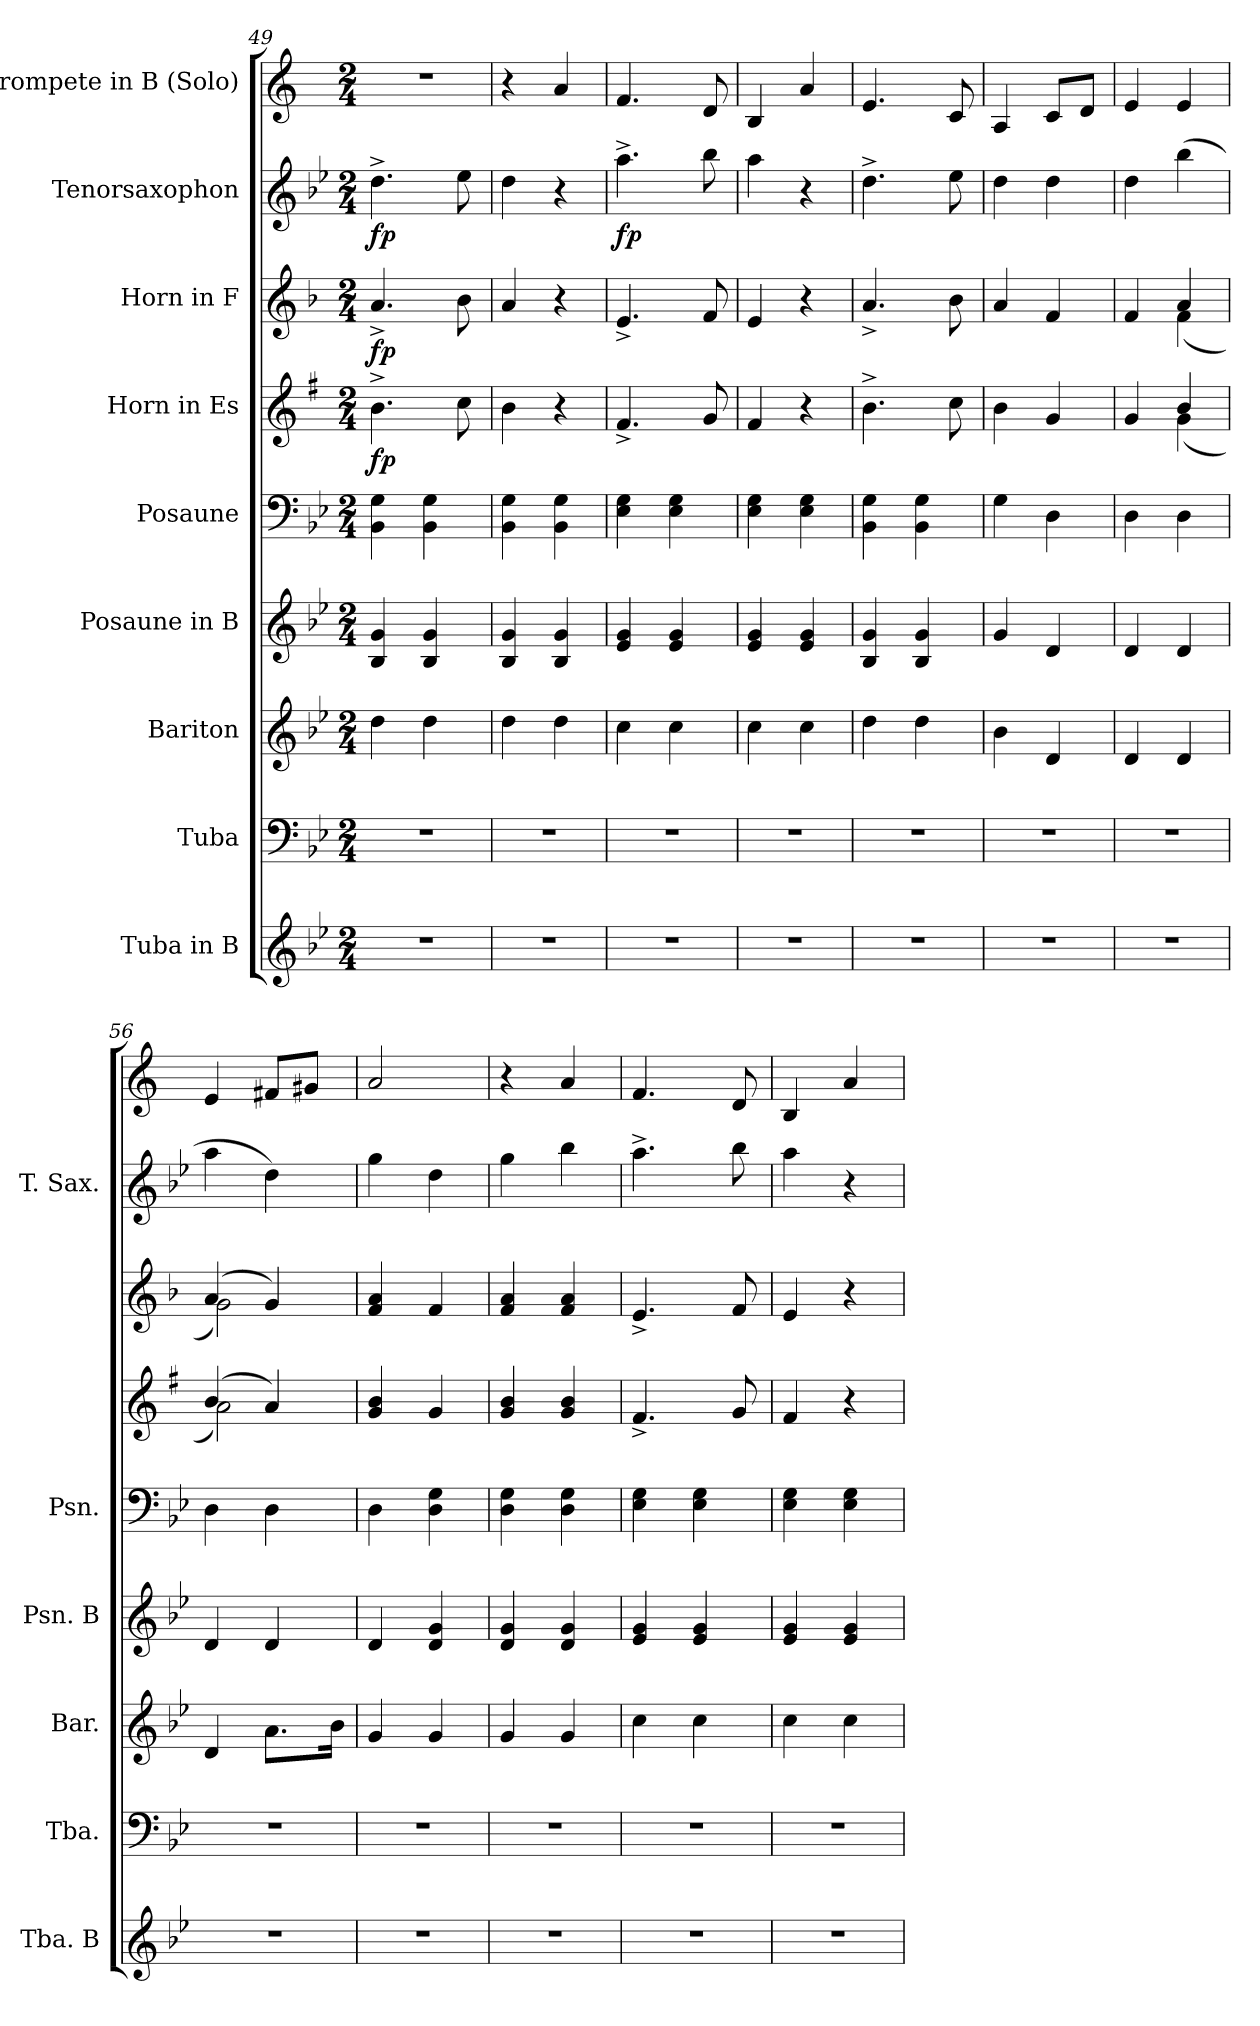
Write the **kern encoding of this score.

**kern	**kern	**kern	**kern	**kern	**kern	**dynam	**kern	**dynam	**kern	**dynam	**kern
*part9	*part8	*part7	*part6	*part5	*part4	*part4	*part3	*part3	*part2	*part2	*part1
*staff9	*staff8	*staff7	*staff6	*staff5	*staff4	*staff4	*staff3	*staff3	*staff2	*staff2	*staff1
*I"Tuba in B	*I"Tuba	*I"Bariton	*I"Posaune in B	*I"Posaune	*I"Horn in Es	*	*I"Horn in F	*	*I"Tenorsaxophon	*	*I"Trompete in B (Solo)
*I'Tba. B	*I'Tba.	*I'Bar.	*I'Psn. B	*I'Psn.	*	*	*	*	*I'T. Sax.	*	*
*clefG2	*clefF4	*clefG2	*clefG2	*clefF4	*clefG2	*	*clefG2	*	*clefG2	*	*clefG2
*ITrd8c14	*	*ITrd8c14	*ITrd8c14	*	*ITrd5c9	*	*ITrd4c7	*	*ITrd8c14	*	*ITrd1c2
*k[b-e-]	*k[b-e-]	*k[b-e-]	*k[b-e-]	*k[b-e-]	*k[b-e-]	*	*k[b-e-]	*	*k[b-e-]	*	*k[b-e-]
*M2/4	*M2/4	*M2/4	*M2/4	*M2/4	*M2/4	*	*M2/4	*	*M2/4	*	*M2/4
=49	=49	=49	=49	=49	=49	=49	=49	=49	=49	=49	=49
!	!	!	!	!	!	!LO:DY:b	!	!LO:DY:b	!	!LO:DY:b	!
2r	2r	4d\	4BB-/ 4G/	4BB-\ 4G\	4.d^\	fp	4.d^/	fp	4.d^\	fp	2r
.	.	4d\	4BB-/ 4G/	4BB-\ 4G\	.	.	.	.	.	.	.
.	.	.	.	.	8e-\	.	8e-\	.	8e-\	.	.
=50	=50	=50	=50	=50	=50	=50	=50	=50	=50	=50	=50
2r	2r	4d\	4BB-/ 4G/	4BB-\ 4G\	4d\	.	4d/	.	4d\	.	4r
.	.	4d\	4BB-/ 4G/	4BB-\ 4G\	4r	.	4r	.	4r	.	4g/
=51	=51	=51	=51	=51	=51	=51	=51	=51	=51	=51	=51
!	!	!	!	!	!	!	!	!	!	!LO:DY:b	!
2r	2r	4c\	4E-/ 4G/	4E-\ 4G\	4.A^/	.	4.A^/	.	4.a^\	fp	4.e-/
.	.	4c\	4E-/ 4G/	4E-\ 4G\	.	.	.	.	.	.	.
.	.	.	.	.	8B-/	.	8B-/	.	8b-\	.	8c/
=52	=52	=52	=52	=52	=52	=52	=52	=52	=52	=52	=52
2r	2r	4c\	4E-/ 4G/	4E-\ 4G\	4A/	.	4A/	.	4a\	.	4A/
.	.	4c\	4E-/ 4G/	4E-\ 4G\	4r	.	4r	.	4r	.	4g/
=53	=53	=53	=53	=53	=53	=53	=53	=53	=53	=53	=53
2r	2r	4d\	4BB-/ 4G/	4BB-\ 4G\	4.d^\	.	4.d^/	.	4.d^\	.	4.d/
.	.	4d\	4BB-/ 4G/	4BB-\ 4G\	.	.	.	.	.	.	.
.	.	.	.	.	8e-\	.	8e-\	.	8e-\	.	8B-/
=54	=54	=54	=54	=54	=54	=54	=54	=54	=54	=54	=54
2r	2r	4B-\	4G/	4G\	4d\	.	4d/	.	4d\	.	4G/
.	.	4D/	4D/	4D\	4B-/	.	4B-/	.	4d\	.	8B-/L
.	.	.	.	.	.	.	.	.	.	.	8c/J
=55	=55	=55	=55	=55	=55	=55	=55	=55	=55	=55	=55
*	*	*	*	*	*^	*	*^	*	*	*	*
2r	2r	4D/	4D/	4D\	4B-/	4ryy	.	4B-/	4ryy	.	4d\	.	4d/
.	.	4D/	4D/	4D\	4d/	(<4B-\	.	4d/	(<4B-\	.	(>4b-\	.	4d/
!!LO:PB:g=z
=56	=56	=56	=56	=56	=56	=56	=56	=56	=56	=56	=56	=56	=56
2r	2r	4D/	4D/	4D\	(>4d/	2c\)	.	(>4d/	2c\)	.	4a\	.	4d/
.	.	8.A\L	4D/	4D\	4c/)	.	.	4c/)	.	.	4d\)	.	8en/L
.	.	.	.	.	.	.	.	.	.	.	.	.	8f#X/J
.	.	16B-\Jk	.	.	.	.	.	.	.	.	.	.	.
*	*	*	*	*	*v	*v	*	*	*	*	*	*	*
*	*	*	*	*	*	*	*v	*v	*	*	*	*
=57	=57	=57	=57	=57	=57	=57	=57	=57	=57	=57	=57
2r	2r	4G/	4D/	4D\	4B-/ 4d/	.	4B-/ 4d/	.	4g\	.	2g/
.	.	4G/	4D/ 4G/	4D\ 4G\	4B-/	.	4B-/	.	4d\	.	.
=58	=58	=58	=58	=58	=58	=58	=58	=58	=58	=58	=58
2r	2r	4G/	4D/ 4G/	4D\ 4G\	4B-/ 4d/	.	4B-/ 4d/	.	4g\	.	4r
.	.	4G/	4D/ 4G/	4D\ 4G\	4B-/ 4d/	.	4B-/ 4d/	.	4b-\	.	4g/
=59	=59	=59	=59	=59	=59	=59	=59	=59	=59	=59	=59
2r	2r	4c\	4E-/ 4G/	4E-\ 4G\	4.A^/	.	4.A^/	.	4.a^\	.	4.e-/
.	.	4c\	4E-/ 4G/	4E-\ 4G\	.	.	.	.	.	.	.
.	.	.	.	.	8B-/	.	8B-/	.	8b-\	.	8c/
=60	=60	=60	=60	=60	=60	=60	=60	=60	=60	=60	=60
2r	2r	4c\	4E-/ 4G/	4E-\ 4G\	4A/	.	4A/	.	4a\	.	4A/
.	.	4c\	4E-/ 4G/	4E-\ 4G\	4r	.	4r	.	4r	.	4g/
=	=	=	=	=	=	=	=	=	=	=	=
*-	*-	*-	*-	*-	*-	*-	*-	*-	*-	*-	*-
